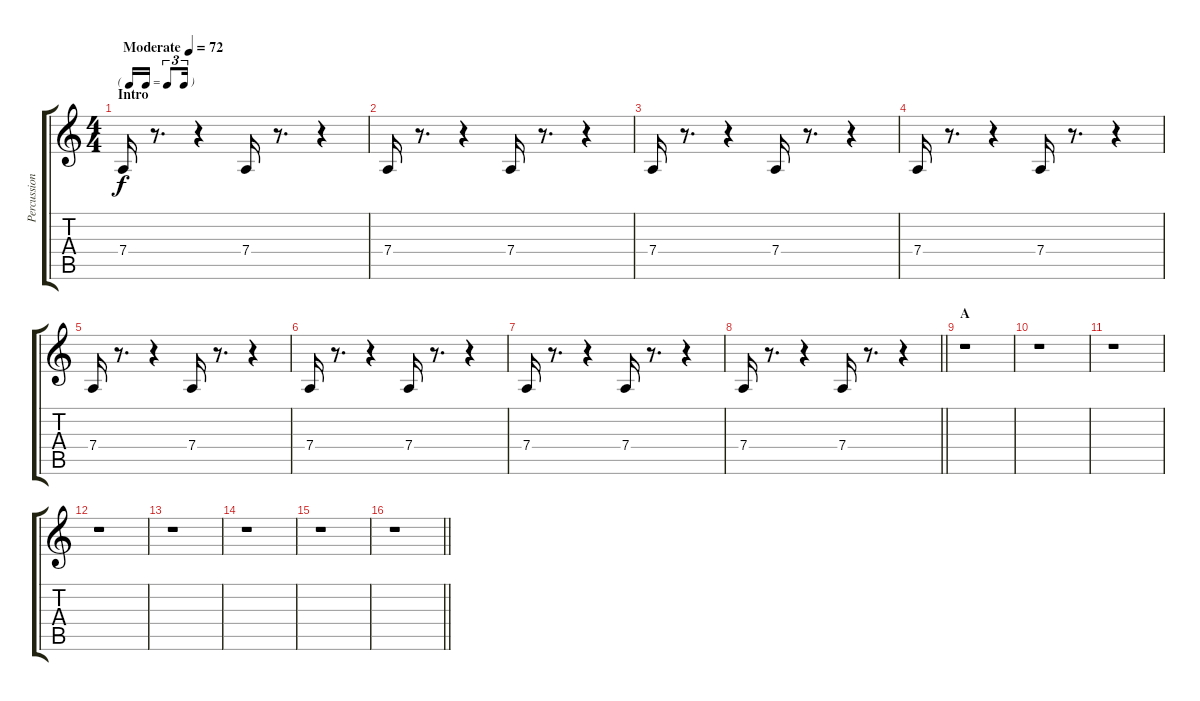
\track ("Percussion" "Percussion") {instrument gunshot}
\staff {score tabs}
\tuning (E4 B3 G3 D3 A2 E2) {hide}
\ts (4 4)
\tf triplet16th
\section ("" "Intro")
\tempo (72 "Moderate")
\clef g2
\ks c
7.4.16{dy f instrument gunshot} r.8{d} r.4 7.4.16 r.8{d} r.4 |
7.4.16 r.8{d} r.4 7.4.16 r.8{d} r.4 |
7.4.16 r.8{d} r.4 7.4.16 r.8{d} r.4 |
7.4.16 r.8{d} r.4 7.4.16 r.8{d} r.4 |
7.4.16 r.8{d} r.4 7.4.16 r.8{d} r.4 |
7.4.16 r.8{d} r.4 7.4.16 r.8{d} r.4 |
7.4.16 r.8{d} r.4 7.4.16 r.8{d} r.4 |
\barLineRight lightlight
7.4.16 r.8{d} r.4 7.4.16 r.8{d} r.4 |
\section ("" "A")
r.1 |
r.1 |
r.1 |
r.1 |
r.1 |
r.1 |
r.1 |
\barLineRight lightlight
r.1
